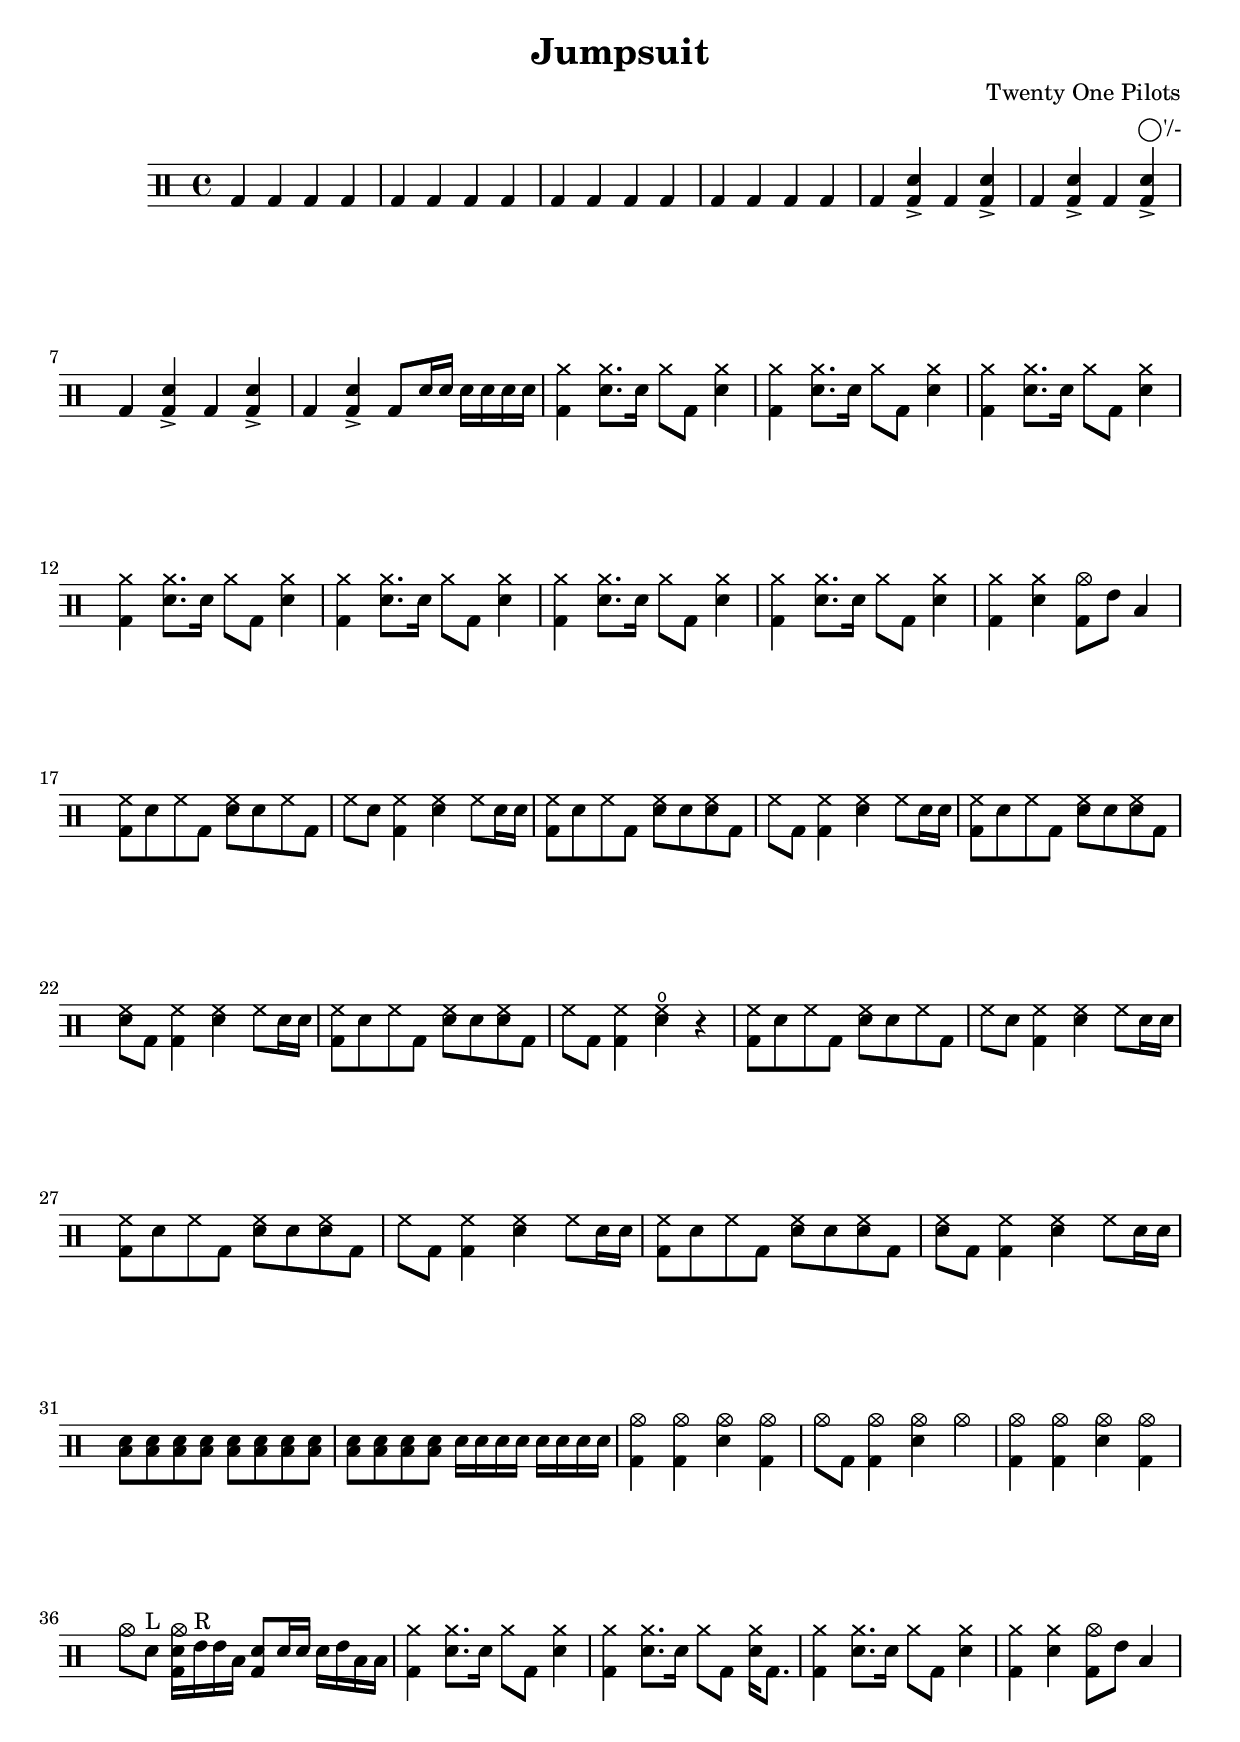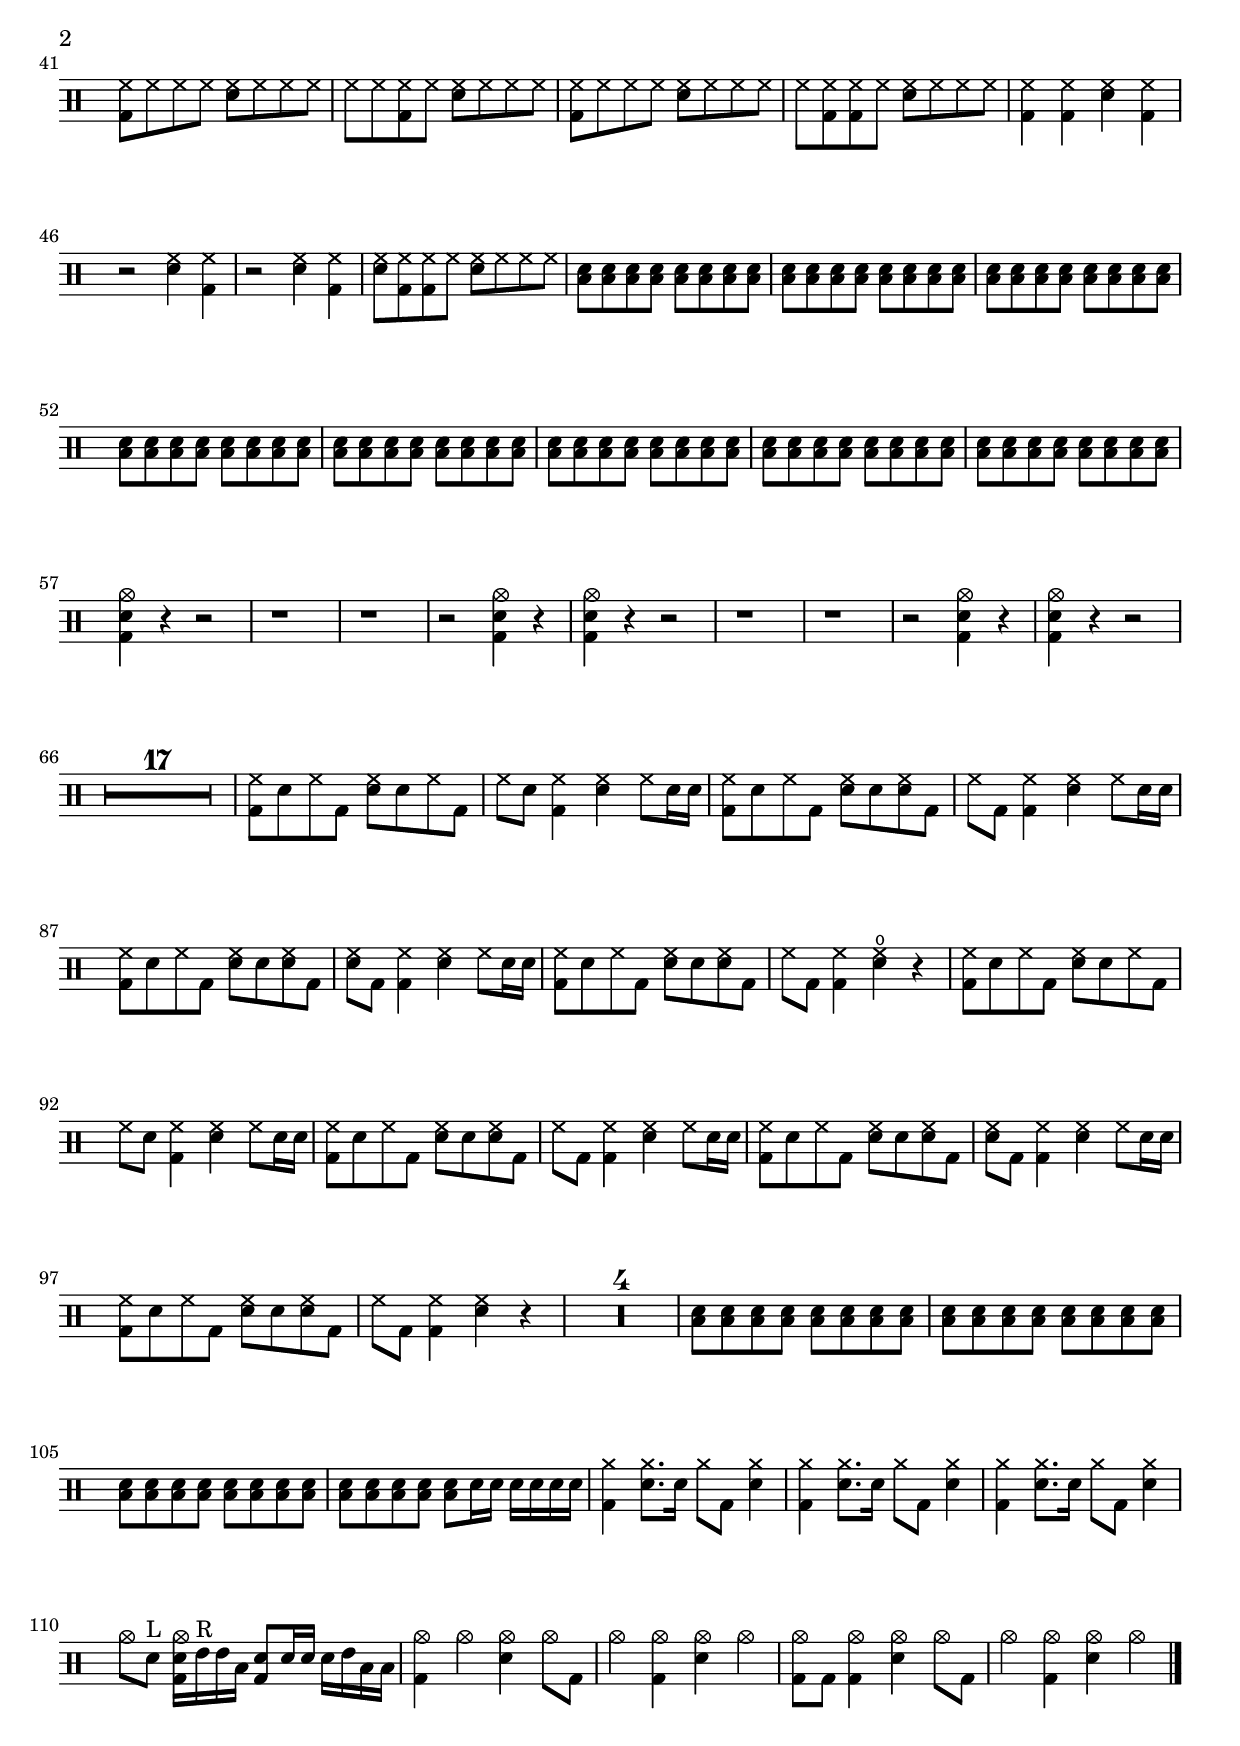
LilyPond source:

\version "2.19.59"




\header {

  title = "Jumpsuit"

  composer = "Twenty One Pilots"

  arranger = "◯'/-"

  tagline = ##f

}




\paper {

ragged-last-bottom = ##f

}




	up = \drummode {
	
	bd4 bd bd bd | bd4 bd bd bd | bd4 bd bd bd | bd4 bd bd bd |
	bd4 <bd sn>-> bd <bd sn>-> | bd4 <bd sn>-> bd <bd sn>-> |
	bd4 <bd sn>-> bd <bd sn>-> | bd4 <bd sn>-> bd8 sn16 sn sn sn sn sn |
	<bd cymra>4 <sn cymra>8. sn16 cymra8 bd <sn cymra>4 |
	<bd cymra>4 <sn cymra>8. sn16 cymra8 bd <sn cymra>4 |
	<bd cymra>4 <sn cymra>8. sn16 cymra8 bd <sn cymra>4 |
	<bd cymra>4 <sn cymra>8. sn16 cymra8 bd <sn cymra>4 |
	<bd cymra>4 <sn cymra>8. sn16 cymra8 bd <sn cymra>4 |
	<bd cymra>4 <sn cymra>8. sn16 cymra8 bd <sn cymra>4 |
	<bd cymra>4 <sn cymra>8. sn16 cymra8 bd <sn cymra>4 |
	<bd cymra>4 <sn cymra>  <cymc bd>8 tommh toml4 | \break
	<bd hh>8 sn hh bd <sn hh> sn hh bd |
	hh sn <hh bd>4 <sn hh> hh8 sn16 sn |
	<bd hh>8 sn hh bd <sn hh> sn <hh sn> bd |                                     
        hh bd <hh bd>4 <sn hh> hh8 sn16 sn |
	<bd hh>8 sn hh bd <sn hh> sn <hh sn> bd |
	<hh sn> bd  <hh bd>4 <sn hh> hh8 sn16 sn |
	<bd hh>8 sn hh bd <sn hh> sn <hh sn> bd |                                
        hh bd <hh bd>4 <sn hho> r4 |
	<bd hh>8 sn hh bd <sn hh> sn hh bd |                                     
        hh sn <hh bd>4 <sn hh> hh8 sn16 sn |                                     
        <bd hh>8 sn hh bd <sn hh> sn <hh sn> bd |                                
        hh bd <hh bd>4 <sn hh> hh8 sn16 sn |                                     
        <bd hh>8 sn hh bd <sn hh> sn <hh sn> bd |                                
        <hh sn> bd  <hh bd>4 <sn hh> hh8 sn16 sn |
	<sn toml>8 <sn toml>  <sn toml>  <sn toml>
	<sn toml> <sn toml> <sn toml> <sn toml>  |
	<sn toml>  <sn toml>  <sn toml> <sn toml> 
	sn16 sn sn sn sn sn sn sn |

	<cymc bd>4 <cymc bd> <cymc sn> <cymc bd> |
	cymc8 bd <cymc bd>4 <cymc sn> cymc |
	<cymc bd>4 <cymc bd> <cymc sn> <cymc bd> |
	cymc8 sn^"L" <cymc sn bd>16 tommh^"R" tommh toml
	<bd sn>8 sn16 sn sn tommh toml toml |
	<bd cymra>4 <sn cymra>8. sn16 cymra8 bd <sn cymra>4 |
	<bd cymra>4 <sn cymra>8. sn16 cymra8 bd <sn cymra>16 bd8. |
	<bd cymra>4 <sn cymra>8. sn16 cymra8 bd <sn cymra>4 |                    
        <bd cymra>4 <sn cymra>  <cymc bd>8 tommh toml4 | \pageBreak 


	<bd hh>8 hh hh hh <sn hh> hh hh hh |
	hh hh <hh bd> hh <sn hh> hh hh hh |
	<bd hh>8 hh hh hh <sn hh> hh hh hh |                                     
        hh <bd hh> <hh bd> hh <sn hh> hh hh hh |	
	<bd hh>4 <bd hh> <sn hh> <bd hh> | r2 <sn hh>4 <bd hh> |
	r2 <sn hh>4 <bd hh> | <sn hh>8 <bd hh> <bd hh> hh <sn hh> hh hh hh |
	<sn toml>8 <sn toml>  <sn toml>  <sn toml>                               
        <sn toml> <sn toml> <sn toml> <sn toml>  |
	<sn toml>8 <sn toml>  <sn toml>  <sn toml>                               
        <sn toml> <sn toml> <sn toml> <sn toml>  |
	<sn toml>8 <sn toml>  <sn toml>  <sn toml>                               
        <sn toml> <sn toml> <sn toml> <sn toml>  |
	<sn toml>8 <sn toml>  <sn toml>  <sn toml>                               
        <sn toml> <sn toml> <sn toml> <sn toml>  |
	<sn toml>8 <sn toml>  <sn toml>  <sn toml>                               
        <sn toml> <sn toml> <sn toml> <sn toml>  |
	<sn toml>8 <sn toml>  <sn toml>  <sn toml>                               
        <sn toml> <sn toml> <sn toml> <sn toml>  |
	<sn toml>8 <sn toml>  <sn toml>  <sn toml>                               
        <sn toml> <sn toml> <sn toml> <sn toml>  |
	<sn toml>8 <sn toml>  <sn toml>  <sn toml>                               
        <sn toml> <sn toml> <sn toml> <sn toml>  |
	<cymc bd sn>4 r4 r2 | r1 | r1 | r2 <cymc bd sn>4 r |
	<cymc bd sn>4 r4 r2 | r1 | r1 | r2 <cymc bd sn>4 r |
	<cymc bd sn>4 r4 r2 | \compressFullBarRests R1*17 |
	<bd hh>8 sn hh bd <sn hh> sn hh bd |                                     
        hh sn <hh bd>4 <sn hh> hh8 sn16 sn |                                     
        <bd hh>8 sn hh bd <sn hh> sn <hh sn> bd |                                
        hh bd <hh bd>4 <sn hh> hh8 sn16 sn |                                     
        <bd hh>8 sn hh bd <sn hh> sn <hh sn> bd |                                
        <hh sn> bd  <hh bd>4 <sn hh> hh8 sn16 sn |                               
        <bd hh>8 sn hh bd <sn hh> sn <hh sn> bd |                                
        hh bd <hh bd>4 <sn hho> r4 |                                             
        <bd hh>8 sn hh bd <sn hh> sn hh bd |                                     
        hh sn <hh bd>4 <sn hh> hh8 sn16 sn |                                     
        <bd hh>8 sn hh bd <sn hh> sn <hh sn> bd |                                
        hh bd <hh bd>4 <sn hh> hh8 sn16 sn |                                     
        <bd hh>8 sn hh bd <sn hh> sn <hh sn> bd |                                
        <hh sn> bd  <hh bd>4 <sn hh> hh8 sn16 sn |
	<bd hh>8 sn hh bd <sn hh> sn <hh sn> bd |                                
        hh bd <hh bd>4 <sn hh> r |
	R1*4 |
	<sn toml>8 <sn toml>  <sn toml>  <sn toml>                               
        <sn toml> <sn toml> <sn toml> <sn toml>  |
	<sn toml>8 <sn toml>  <sn toml>  <sn toml>                               
        <sn toml> <sn toml> <sn toml> <sn toml>  |
	<sn toml>8 <sn toml>  <sn toml>  <sn toml>                               
        <sn toml> <sn toml> <sn toml> <sn toml>  |
	<sn toml>8 <sn toml>  <sn toml>  <sn toml>                               
        <sn toml> sn16 sn sn sn sn sn |

	<bd cymra>4 <sn cymra>8. sn16 cymra8 bd <sn cymra>4 |                    
        <bd cymra>4 <sn cymra>8. sn16 cymra8 bd <sn cymra>4 |                    
        <bd cymra>4 <sn cymra>8. sn16 cymra8 bd <sn cymra>4 |
	cymc8 sn^"L" <cymc sn bd>16 tommh^"R" tommh toml                         
        <bd sn>8 sn16 sn sn tommh toml toml |
	
	<cymc bd>4 cymc <cymc sn> cymc8 bd |
	cymc4 <cymc bd> <cymc sn> cymc |
	<cymc bd>8 bd <cymc bd>4 <cymc sn> cymc8 bd |
	cymc4 <cymc bd> <cymc sn> cymc \bar "|."
}

\new DrumStaff <<

	\up  

 
>>
